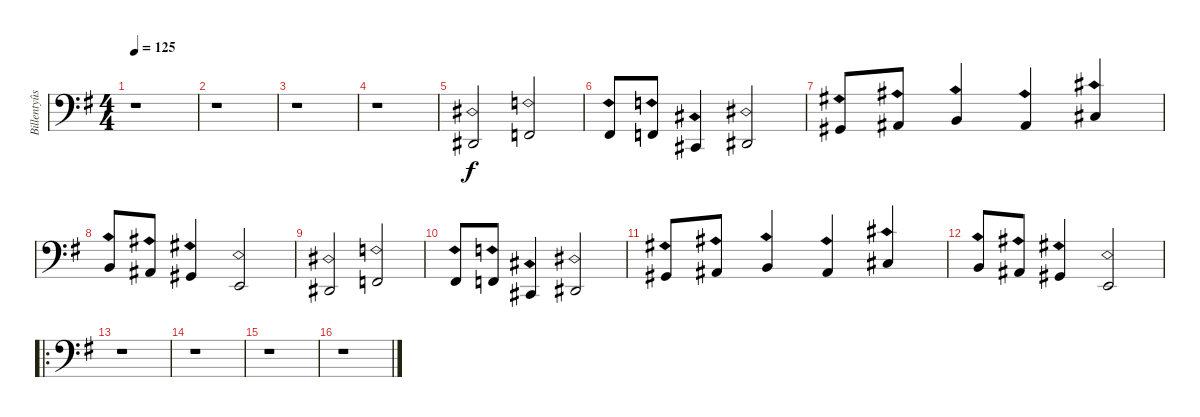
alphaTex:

\track ("Billentyûs (Mats Olausson)" "Billentyûs") {instrument lead1square}
\staff {score}
\tuning (C3 G2 D2 A1 E1 B0) {hide}
\ts (4 4)
\tempo 125
\clef f4
\ks g
r.1{dy f} |
r.1 |
r.1 |
r.1 |
1.3{ph 12}.2 3.3{ph 12}.2 |
4.3{ph 12}.8 3.3{ph 12}.8 4.4{ph 12}.4 1.3{ph 12}.2 |
1.2{ph 12}.8 3.2{ph 12}.8 4.2{ph 12}.4 3.2{ph 12}.4 1.1{ph 12}.4 |
4.2{ph 12}.8 3.2{ph 12}.8 1.2{ph 12}.4 2.3{ph 12}.2 |
1.3{ph 12}.2 3.3{ph 12}.2 |
4.3{ph 12}.8 3.3{ph 12}.8 4.4{ph 12}.4 1.3{ph 12}.2 |
1.2{ph 12}.8 3.2{ph 12}.8 4.2{ph 12}.4 3.2{ph 12}.4 1.1{ph 12}.4 |
4.2{ph 12}.8 3.2{ph 12}.8 1.2{ph 12}.4 2.3{ph 12}.2 |
\ro
r.1 |
r.1 |
r.1 |
r.1
